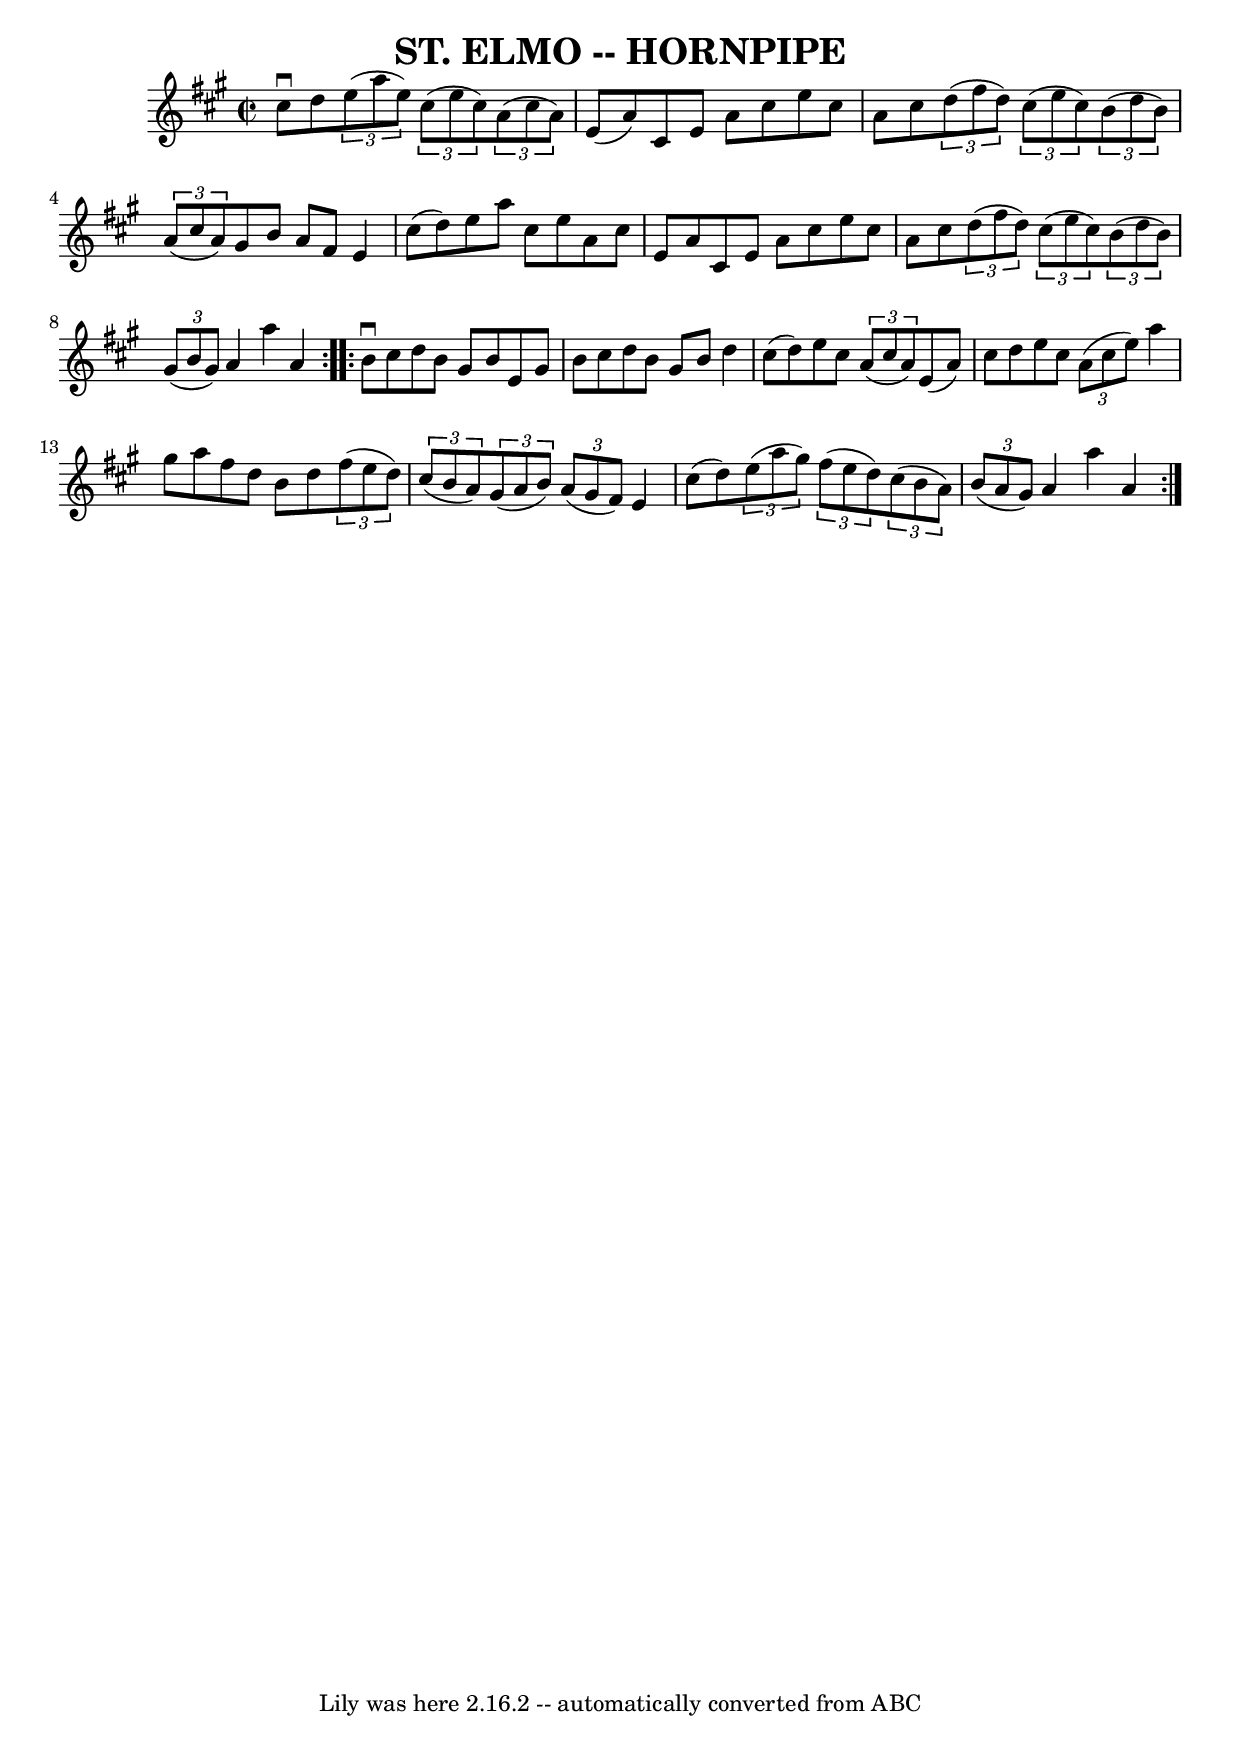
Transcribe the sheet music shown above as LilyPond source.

\version "2.16.2"
\include "Mammoth.ily"
\header {
  %% book = "Ryan's Mammoth Collection of Fiddle Tunes"
  crossRefNumber = "1"
  footnotes = ""
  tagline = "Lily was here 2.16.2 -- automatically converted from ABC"
  title = "ST. ELMO -- HORNPIPE"

}
voicedefault =  {



  \repeat volta 2 {

    \override Staff.TimeSignature #'style = #'C
    \time 2/2 
    \key a \major
    cis''8^\downbow d''8        |
    
    \times 2/3 { e''8 (a''8 e''8) 
	       }   \times 2/3 { cis''8 (e''8    
				cis''8) 
			      }   \times 2/3 { a'8 (cis''8 a'8) 
					     } e'8 (a'8)   
    |
    cis'8 e'8 a'8 cis''8 e''8 cis''8 a'8 cis''8    
    |
    \times 2/3 { d''8 (fis''8 d''8) 
	       }   \times 2/3 { cis''8 
				(e''8 cis''8) 
			      }   \times 2/3 { b'8 (d''8 b'8) 
					     }   
    \times 2/3 { a'8 (cis''8 a'8) 
	       }   |
    gis'8 b'8 a'8    
    fis'8 e'4 cis''8 (d''8)   |
    |
    e''8 a''8    
    cis''8 e''8 a'8 cis''8 e'8 a'8    |
    cis'8 e'8 a'8 
    cis''8 e''8 cis''8 a'8 cis''8    |
    \times 2/3 { d''8 
		 (fis''8 d''8) 
	       }   \times 2/3 { cis''8 (e''8 cis''8) 
			      }   
    \times 2/3 { b'8 (d''8 b'8) 
	       }   \times 2/3 { gis'8 (b'8    
				gis'8) 
			      }   |
    a'4 a''4 a'4    
  }     
  \repeat volta 2 {
    b'8 
    ^\downbow cis''8        |
    d''8 b'8 gis'8 b'8 e'8    
    gis'8 b'8 cis''8    |
    d''8 b'8 gis'8 b'8 d''4    
    cis''8 (d''8)   |
    e''8 cis''8    \times 2/3 { a'8 (
				cis''8 a'8) 
			      } e'8 (a'8) cis''8 d''8    |
    e''8    
    cis''8    \times 2/3 { a'8 (cis''8 e''8) 
			 } a''4 gis''8 a''8  
    |
    |
    fis''8 d''8 b'8 d''8    \times 2/3 {   
      fis''8 (e''8 d''8) 
    }   \times 2/3 { cis''8 (b'8 a'8) 
		   }   
    |
    \times 2/3 { gis'8 (a'8 b'8) 
	       }   \times 2/3 { a'8 (
				gis'8 fis'8) 
			      } e'4 cis''8 (d''8)   |
    \times 2/3 {   
      e''8 (a''8 gis''8) 
    }   \times 2/3 { fis''8 (e''8 d''8) 
		   }   
    \times 2/3 { cis''8 (b'8 a'8) 
	       }   \times 2/3 { b'8 (a'8    
				gis'8) 
			      }   |
    a'4 a''4 a'4    
  }   

}

\score{
  <<

    \context Staff="default"
    {
      \voicedefault 
      
    }

  >>
  \layout {
    
  }
  \midi {
  }

}
